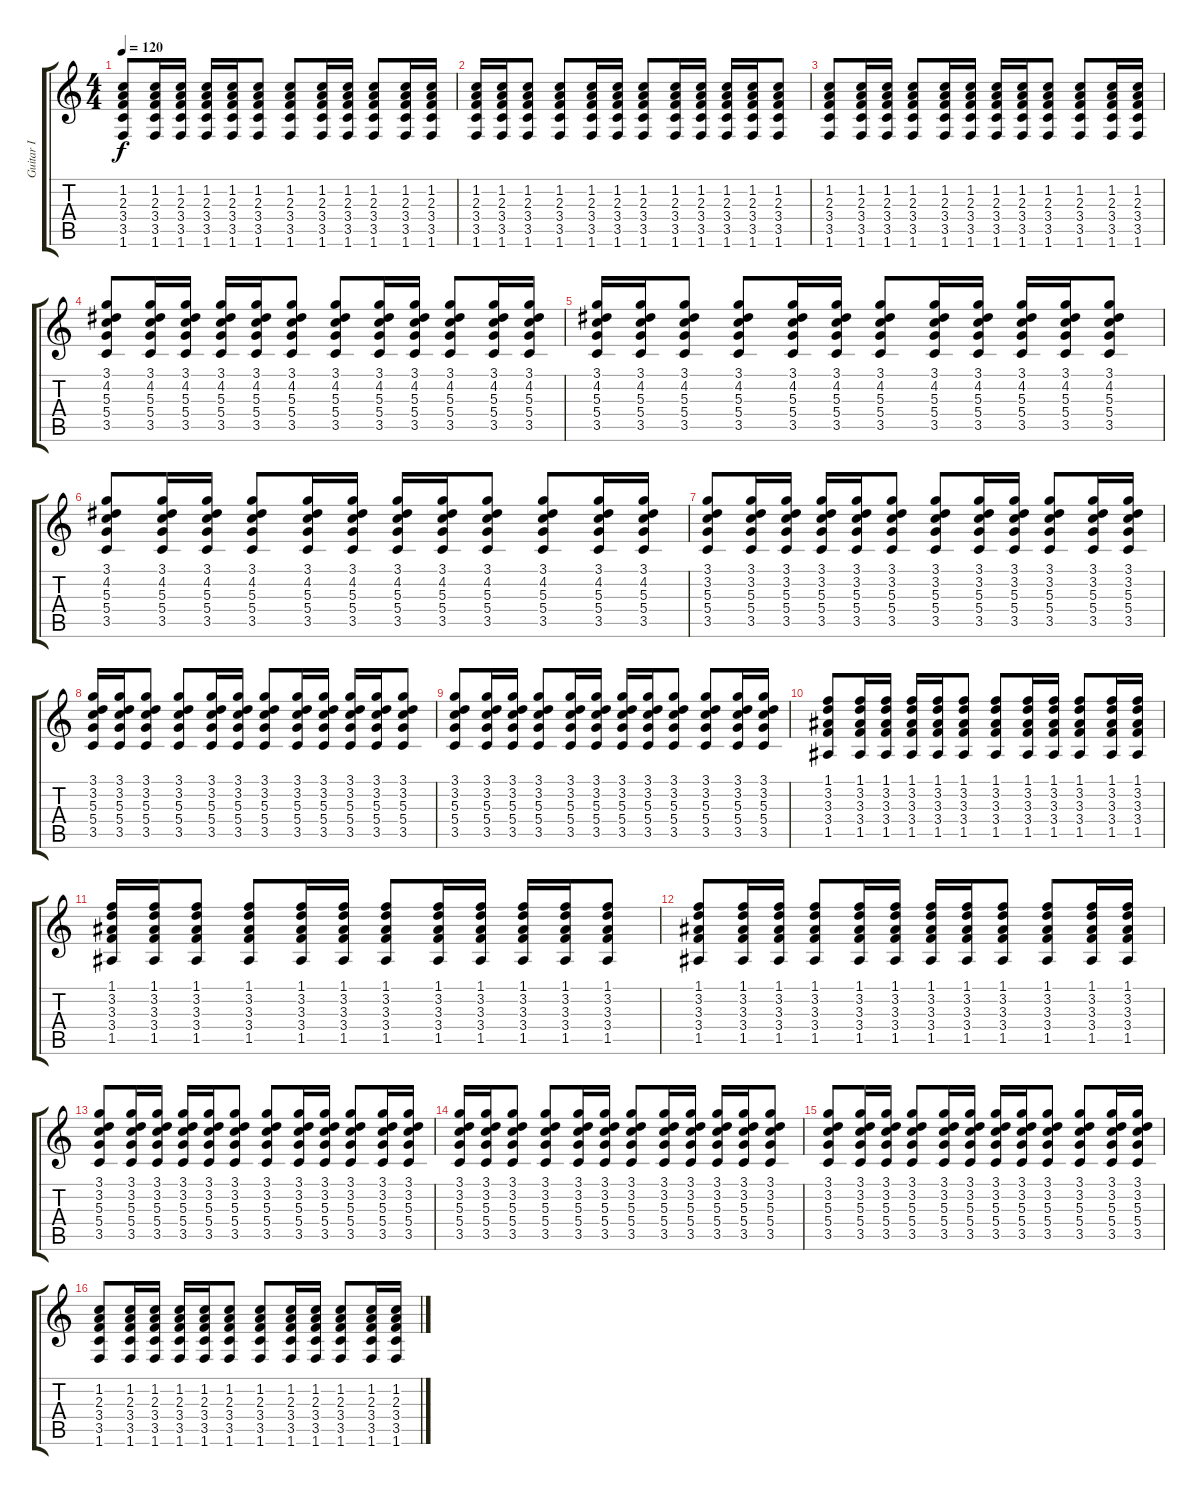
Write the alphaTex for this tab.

\track ("Guitar I" "Guitar I") {instrument overdrivenguitar}
\staff {score tabs}
\tuning (E4 B3 G3 D3 A2 E2) {hide}
\ts (4 4)
\tempo 120
\clef g2
\ks c
(1.2 2.3 3.4 3.5 1.6).8{dy f} (1.2 2.3 3.4 3.5 1.6).16 (1.2 2.3 3.4 3.5 1.6).16 (1.2 2.3 3.4 3.5 1.6).16 (1.2 2.3 3.4 3.5 1.6).16 (1.2 2.3 3.4 3.5 1.6).8 (1.2 2.3 3.4 3.5 1.6).8 (1.2 2.3 3.4 3.5 1.6).16 (1.2 2.3 3.4 3.5 1.6).16 (1.2 2.3 3.4 3.5 1.6).8 (1.2 2.3 3.4 3.5 1.6).16 (1.2 2.3 3.4 3.5 1.6).16 |
(1.2 2.3 3.4 3.5 1.6).16 (1.2 2.3 3.4 3.5 1.6).16 (1.2 2.3 3.4 3.5 1.6).8 (1.2 2.3 3.4 3.5 1.6).8 (1.2 2.3 3.4 3.5 1.6).16 (1.2 2.3 3.4 3.5 1.6).16 (1.2 2.3 3.4 3.5 1.6).8 (1.2 2.3 3.4 3.5 1.6).16 (1.2 2.3 3.4 3.5 1.6).16 (1.2 2.3 3.4 3.5 1.6).16 (1.2 2.3 3.4 3.5 1.6).16 (1.2 2.3 3.4 3.5 1.6).8 |
(1.2 2.3 3.4 3.5 1.6).8 (1.2 2.3 3.4 3.5 1.6).16 (1.2 2.3 3.4 3.5 1.6).16 (1.2 2.3 3.4 3.5 1.6).8 (1.2 2.3 3.4 3.5 1.6).16 (1.2 2.3 3.4 3.5 1.6).16 (1.2 2.3 3.4 3.5 1.6).16 (1.2 2.3 3.4 3.5 1.6).16 (1.2 2.3 3.4 3.5 1.6).8 (1.2 2.3 3.4 3.5 1.6).8 (1.2 2.3 3.4 3.5 1.6).16 (1.2 2.3 3.4 3.5 1.6).16 |
(3.1 4.2 5.3 5.4 3.5).8 (3.1 4.2 5.3 5.4 3.5).16 (3.1 4.2 5.3 5.4 3.5).16 (3.1 4.2 5.3 5.4 3.5).16 (3.1 4.2 5.3 5.4 3.5).16 (3.1 4.2 5.3 5.4 3.5).8 (3.1 4.2 5.3 5.4 3.5).8 (3.1 4.2 5.3 5.4 3.5).16 (3.1 4.2 5.3 5.4 3.5).16 (3.1 4.2 5.3 5.4 3.5).8 (3.1 4.2 5.3 5.4 3.5).16 (3.1 4.2 5.3 5.4 3.5).16 |
(3.1 4.2 5.3 5.4 3.5).16 (3.1 4.2 5.3 5.4 3.5).16 (3.1 4.2 5.3 5.4 3.5).8 (3.1 4.2 5.3 5.4 3.5).8 (3.1 4.2 5.3 5.4 3.5).16 (3.1 4.2 5.3 5.4 3.5).16 (3.1 4.2 5.3 5.4 3.5).8 (3.1 4.2 5.3 5.4 3.5).16 (3.1 4.2 5.3 5.4 3.5).16 (3.1 4.2 5.3 5.4 3.5).16 (3.1 4.2 5.3 5.4 3.5).16 (3.1 4.2 5.3 5.4 3.5).8 |
(3.1 4.2 5.3 5.4 3.5).8 (3.1 4.2 5.3 5.4 3.5).16 (3.1 4.2 5.3 5.4 3.5).16 (3.1 4.2 5.3 5.4 3.5).8 (3.1 4.2 5.3 5.4 3.5).16 (3.1 4.2 5.3 5.4 3.5).16 (3.1 4.2 5.3 5.4 3.5).16 (3.1 4.2 5.3 5.4 3.5).16 (3.1 4.2 5.3 5.4 3.5).8 (3.1 4.2 5.3 5.4 3.5).8 (3.1 4.2 5.3 5.4 3.5).16 (3.1 4.2 5.3 5.4 3.5).16 |
(3.1 3.2 5.3 5.4 3.5).8 (3.1 3.2 5.3 5.4 3.5).16 (3.1 3.2 5.3 5.4 3.5).16 (3.1 3.2 5.3 5.4 3.5).16 (3.1 3.2 5.3 5.4 3.5).16 (3.1 3.2 5.3 5.4 3.5).8 (3.1 3.2 5.3 5.4 3.5).8 (3.1 3.2 5.3 5.4 3.5).16 (3.1 3.2 5.3 5.4 3.5).16 (3.1 3.2 5.3 5.4 3.5).8 (3.1 3.2 5.3 5.4 3.5).16 (3.1 3.2 5.3 5.4 3.5).16 |
(3.1 3.2 5.3 5.4 3.5).16 (3.1 3.2 5.3 5.4 3.5).16 (3.1 3.2 5.3 5.4 3.5).8 (3.1 3.2 5.3 5.4 3.5).8 (3.1 3.2 5.3 5.4 3.5).16 (3.1 3.2 5.3 5.4 3.5).16 (3.1 3.2 5.3 5.4 3.5).8 (3.1 3.2 5.3 5.4 3.5).16 (3.1 3.2 5.3 5.4 3.5).16 (3.1 3.2 5.3 5.4 3.5).16 (3.1 3.2 5.3 5.4 3.5).16 (3.1 3.2 5.3 5.4 3.5).8 |
(3.1 3.2 5.3 5.4 3.5).8 (3.1 3.2 5.3 5.4 3.5).16 (3.1 3.2 5.3 5.4 3.5).16 (3.1 3.2 5.3 5.4 3.5).8 (3.1 3.2 5.3 5.4 3.5).16 (3.1 3.2 5.3 5.4 3.5).16 (3.1 3.2 5.3 5.4 3.5).16 (3.1 3.2 5.3 5.4 3.5).16 (3.1 3.2 5.3 5.4 3.5).8 (3.1 3.2 5.3 5.4 3.5).8 (3.1 3.2 5.3 5.4 3.5).16 (3.1 3.2 5.3 5.4 3.5).16 |
(1.1 3.2 3.3 3.4 1.5).8 (1.1 3.2 3.3 3.4 1.5).16 (1.1 3.2 3.3 3.4 1.5).16 (1.1 3.2 3.3 3.4 1.5).16 (1.1 3.2 3.3 3.4 1.5).16 (1.1 3.2 3.3 3.4 1.5).8 (1.1 3.2 3.3 3.4 1.5).8 (1.1 3.2 3.3 3.4 1.5).16 (1.1 3.2 3.3 3.4 1.5).16 (1.1 3.2 3.3 3.4 1.5).8 (1.1 3.2 3.3 3.4 1.5).16 (1.1 3.2 3.3 3.4 1.5).16 |
(1.1 3.2 3.3 3.4 1.5).16 (1.1 3.2 3.3 3.4 1.5).16 (1.1 3.2 3.3 3.4 1.5).8 (1.1 3.2 3.3 3.4 1.5).8 (1.1 3.2 3.3 3.4 1.5).16 (1.1 3.2 3.3 3.4 1.5).16 (1.1 3.2 3.3 3.4 1.5).8 (1.1 3.2 3.3 3.4 1.5).16 (1.1 3.2 3.3 3.4 1.5).16 (1.1 3.2 3.3 3.4 1.5).16 (1.1 3.2 3.3 3.4 1.5).16 (1.1 3.2 3.3 3.4 1.5).8 |
(1.1 3.2 3.3 3.4 1.5).8 (1.1 3.2 3.3 3.4 1.5).16 (1.1 3.2 3.3 3.4 1.5).16 (1.1 3.2 3.3 3.4 1.5).8 (1.1 3.2 3.3 3.4 1.5).16 (1.1 3.2 3.3 3.4 1.5).16 (1.1 3.2 3.3 3.4 1.5).16 (1.1 3.2 3.3 3.4 1.5).16 (1.1 3.2 3.3 3.4 1.5).8 (1.1 3.2 3.3 3.4 1.5).8 (1.1 3.2 3.3 3.4 1.5).16 (1.1 3.2 3.3 3.4 1.5).16 |
(3.1 3.2 5.3 5.4 3.5).8 (3.1 3.2 5.3 5.4 3.5).16 (3.1 3.2 5.3 5.4 3.5).16 (3.1 3.2 5.3 5.4 3.5).16 (3.1 3.2 5.3 5.4 3.5).16 (3.1 3.2 5.3 5.4 3.5).8 (3.1 3.2 5.3 5.4 3.5).8 (3.1 3.2 5.3 5.4 3.5).16 (3.1 3.2 5.3 5.4 3.5).16 (3.1 3.2 5.3 5.4 3.5).8 (3.1 3.2 5.3 5.4 3.5).16 (3.1 3.2 5.3 5.4 3.5).16 |
(3.1 3.2 5.3 5.4 3.5).16 (3.1 3.2 5.3 5.4 3.5).16 (3.1 3.2 5.3 5.4 3.5).8 (3.1 3.2 5.3 5.4 3.5).8 (3.1 3.2 5.3 5.4 3.5).16 (3.1 3.2 5.3 5.4 3.5).16 (3.1 3.2 5.3 5.4 3.5).8 (3.1 3.2 5.3 5.4 3.5).16 (3.1 3.2 5.3 5.4 3.5).16 (3.1 3.2 5.3 5.4 3.5).16 (3.1 3.2 5.3 5.4 3.5).16 (3.1 3.2 5.3 5.4 3.5).8 |
(3.1 3.2 5.3 5.4 3.5).8 (3.1 3.2 5.3 5.4 3.5).16 (3.1 3.2 5.3 5.4 3.5).16 (3.1 3.2 5.3 5.4 3.5).8 (3.1 3.2 5.3 5.4 3.5).16 (3.1 3.2 5.3 5.4 3.5).16 (3.1 3.2 5.3 5.4 3.5).16 (3.1 3.2 5.3 5.4 3.5).16 (3.1 3.2 5.3 5.4 3.5).8 (3.1 3.2 5.3 5.4 3.5).8 (3.1 3.2 5.3 5.4 3.5).16 (3.1 3.2 5.3 5.4 3.5).16 |
(1.2 2.3 3.4 3.5 1.6).8 (1.2 2.3 3.4 3.5 1.6).16 (1.2 2.3 3.4 3.5 1.6).16 (1.2 2.3 3.4 3.5 1.6).16 (1.2 2.3 3.4 3.5 1.6).16 (1.2 2.3 3.4 3.5 1.6).8 (1.2 2.3 3.4 3.5 1.6).8 (1.2 2.3 3.4 3.5 1.6).16 (1.2 2.3 3.4 3.5 1.6).16 (1.2 2.3 3.4 3.5 1.6).8 (1.2 2.3 3.4 3.5 1.6).16 (1.2 2.3 3.4 3.5 1.6).16
